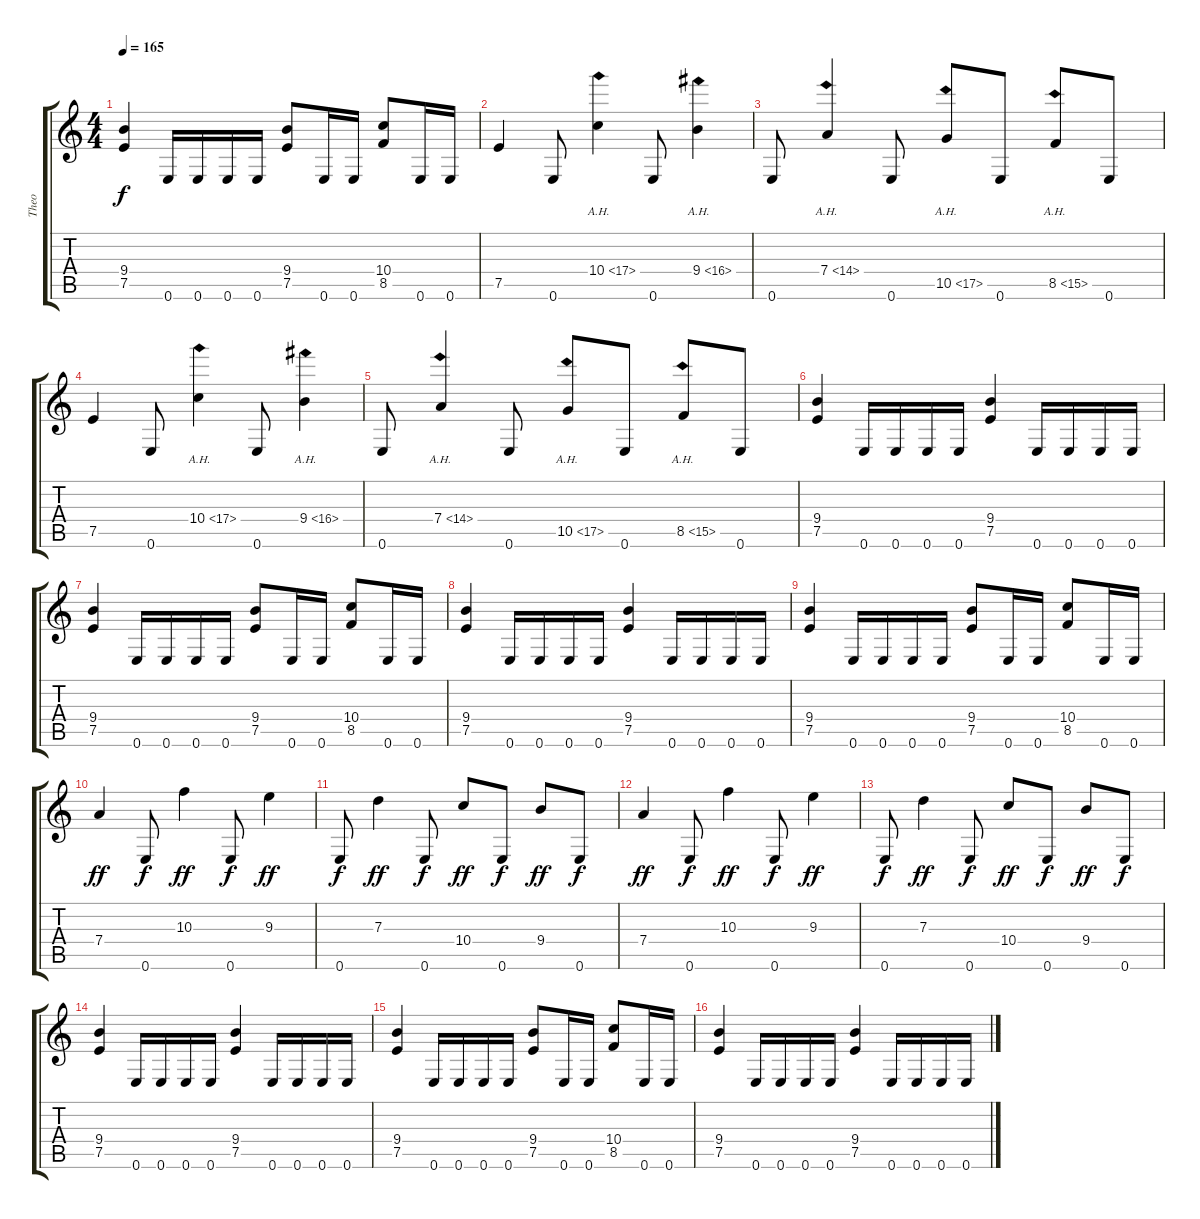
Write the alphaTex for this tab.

\track ("Theo" "Theo") {instrument overdrivenguitar}
\staff {score tabs}
\tuning (E4 B3 G3 D3 A2 E2) {hide}
\ts (4 4)
\tempo 165
\clef g2
\ks c
(9.4 7.5).4{dy f} 0.6.16 0.6.16 0.6.16 0.6.16 (9.4 7.5).8 0.6.16 0.6.16 (10.4 8.5).8 0.6.16 0.6.16 |
7.5.4 0.6.8 10.4{ah 7}.4 0.6.8 9.4{ah 7}.4 |
0.6.8 7.4{ah 7}.4 0.6.8 10.5{ah 7}.8 0.6.8 8.5{ah 7}.8 0.6.8 |
7.5.4 0.6.8 10.4{ah 7}.4 0.6.8 9.4{ah 7}.4 |
0.6.8 7.4{ah 7}.4 0.6.8 10.5{ah 7}.8 0.6.8 8.5{ah 7}.8 0.6.8 |
(9.4 7.5).4 0.6.16 0.6.16 0.6.16 0.6.16 (9.4 7.5).4 0.6.16 0.6.16 0.6.16 0.6.16 |
(9.4 7.5).4 0.6.16 0.6.16 0.6.16 0.6.16 (9.4 7.5).8 0.6.16 0.6.16 (10.4 8.5).8 0.6.16 0.6.16 |
(9.4 7.5).4 0.6.16 0.6.16 0.6.16 0.6.16 (9.4 7.5).4 0.6.16 0.6.16 0.6.16 0.6.16 |
(9.4 7.5).4 0.6.16 0.6.16 0.6.16 0.6.16 (9.4 7.5).8 0.6.16 0.6.16 (10.4 8.5).8 0.6.16 0.6.16 |
7.4.4{dy ff} 0.6.8{dy f} 10.3.4{dy ff} 0.6.8{dy f} 9.3.4{dy ff} |
0.6.8{dy f} 7.3.4{dy ff} 0.6.8{dy f} 10.4.8{dy ff} 0.6.8{dy f} 9.4.8{dy ff} 0.6.8{dy f} |
7.4.4{dy ff} 0.6.8{dy f} 10.3.4{dy ff} 0.6.8{dy f} 9.3.4{dy ff} |
0.6.8{dy f} 7.3.4{dy ff} 0.6.8{dy f} 10.4.8{dy ff} 0.6.8{dy f} 9.4.8{dy ff} 0.6.8{dy f} |
(9.4 7.5).4 0.6.16 0.6.16 0.6.16 0.6.16 (9.4 7.5).4 0.6.16 0.6.16 0.6.16 0.6.16 |
(9.4 7.5).4 0.6.16 0.6.16 0.6.16 0.6.16 (9.4 7.5).8 0.6.16 0.6.16 (10.4 8.5).8 0.6.16 0.6.16 |
(9.4 7.5).4 0.6.16 0.6.16 0.6.16 0.6.16 (9.4 7.5).4 0.6.16 0.6.16 0.6.16 0.6.16
